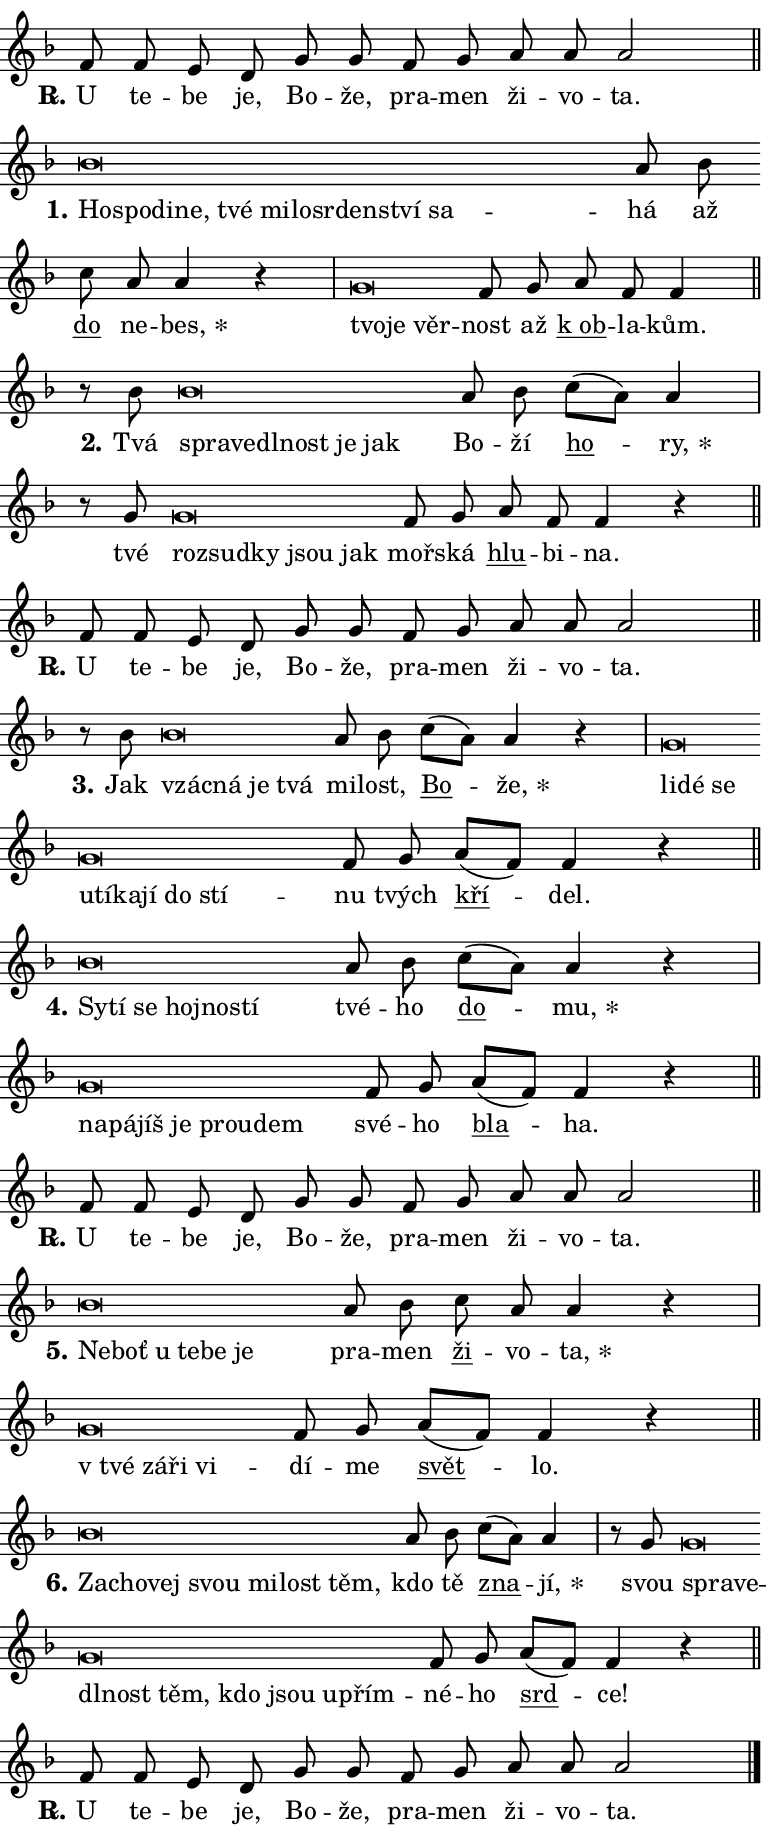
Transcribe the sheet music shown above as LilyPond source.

\version "2.24.0"
\header { tagline = "" }
\paper {
  indent = 0\cm
  top-margin = 0\cm
  right-margin = 0.13\cm % to fit lyric hyphens
  bottom-margin = 0\cm
  left-margin = 0\cm
  paper-width = 13\cm
  page-breaking = #ly:one-page-breaking
  system-system-spacing.basic-distance = #11
  score-system-spacing.basic-distance = #11
  ragged-last = ##f
}


%% Author: Thomas Morley
%% https://lists.gnu.org/archive/html/lilypond-user/2020-05/msg00002.html
#(define (line-position grob)
"Returns position of @var[grob} in current system:
   @code{'start}, if at first time-step
   @code{'end}, if at last time-step
   @code{'middle} otherwise
"
  (let* ((col (ly:item-get-column grob))
         (ln (ly:grob-object col 'left-neighbor))
         (rn (ly:grob-object col 'right-neighbor))
         (col-to-check-left (if (ly:grob? ln) ln col))
         (col-to-check-right (if (ly:grob? rn) rn col))
         (break-dir-left
           (and
             (ly:grob-property col-to-check-left 'non-musical #f)
             (ly:item-break-dir col-to-check-left)))
         (break-dir-right
           (and
             (ly:grob-property col-to-check-right 'non-musical #f)
             (ly:item-break-dir col-to-check-right))))
        (cond ((eqv? 1 break-dir-left) 'start)
              ((eqv? -1 break-dir-right) 'end)
              (else 'middle))))

#(define (tranparent-at-line-position vctor)
  (lambda (grob)
  "Relying on @code{line-position} select the relevant enry from @var{vctor}.
Used to determine transparency,"
    (case (line-position grob)
      ((end) (not (vector-ref vctor 0)))
      ((middle) (not (vector-ref vctor 1)))
      ((start) (not (vector-ref vctor 2))))))

noteHeadBreakVisibility =
#(define-music-function (break-visibility)(vector?)
"Makes @code{NoteHead}s transparent relying on @var{break-visibility}"
#{
  \override NoteHead.transparent =
    #(tranparent-at-line-position break-visibility)
#})

#(define delete-ledgers-for-transparent-note-heads
  (lambda (grob)
    "Reads whether a @code{NoteHead} is transparent.
If so this @code{NoteHead} is removed from @code{'note-heads} from
@var{grob}, which is supposed to be @code{LedgerLineSpanner}.
As a result ledgers are not printed for this @code{NoteHead}"
    (let* ((nhds-array (ly:grob-object grob 'note-heads))
           (nhds-list
             (if (ly:grob-array? nhds-array)
                 (ly:grob-array->list nhds-array)
                 '()))
           ;; Relies on the transparent-property being done before
           ;; Staff.LedgerLineSpanner.after-line-breaking is executed.
           ;; This is fragile ...
           (to-keep
             (remove
               (lambda (nhd)
                 (ly:grob-property nhd 'transparent #f))
               nhds-list)))
      ;; TODO find a better method to iterate over grob-arrays, similiar
      ;; to filter/remove etc for lists
      ;; For now rebuilt from scratch
      (set! (ly:grob-object grob 'note-heads)  '())
      (for-each
        (lambda (nhd)
          (ly:pointer-group-interface::add-grob grob 'note-heads nhd))
        to-keep))))

squashNotes = {
  \override NoteHead.X-extent = #'(-0.2 . 0.2)
  \override NoteHead.Y-extent = #'(-0.75 . 0)
  \override NoteHead.stencil =
    #(lambda (grob)
       (let ((pos (ly:grob-property grob 'staff-position)))
         (begin
           (if (< pos -7) (display "ERROR: Lower brevis then expected\n") (display ""))
           (if (<= pos -6) ly:text-interface::print ly:note-head::print))))
}
unSquashNotes = {
  \revert NoteHead.X-extent
  \revert NoteHead.Y-extent
  \revert NoteHead.stencil
}

hideNotes = \noteHeadBreakVisibility #begin-of-line-visible
unHideNotes = \noteHeadBreakVisibility #all-visible

% work-around for resetting accidentals
% https://lilypond.org/doc/v2.23/Documentation/notation/displaying-rhythms#unmetered-music
cadenzaMeasure = {
  \cadenzaOff
  \partial 1024 s1024
  \cadenzaOn
}

#(define-markup-command (accent layout props text) (markup?)
  "Underline accented syllable"
  (interpret-markup layout props
    #{\markup \override #'(offset . 4.3) \underline { #text }#}))

responsum = \markup \concat {
  "R" \hspace #-1.05 \path #0.1 #'((moveto 0 0.07) (lineto 0.9 0.8)) \hspace #0.05 "."
}

spaceSize = #0.6828661417322834 % exact space size for TeX Gyre Schola

\layout {
  \context {
    \Staff
    \remove "Time_signature_engraver"
    \override LedgerLineSpanner.after-line-breaking = #delete-ledgers-for-transparent-note-heads
  }
  \context {
    \Lyrics {
      \override LyricSpace.minimum-distance = \spaceSize
      \override LyricText.font-name = #"TeX Gyre Schola"
      \override LyricText.font-size = 1
      \override StanzaNumber.font-name = #"TeX Gyre Schola Bold"
      \override StanzaNumber.font-size = 1
    }
  }
  \context {
    \Score 
    \override NoteHead.text =
      #(lambda (grob) 
        (let ((pos (ly:grob-property grob 'staff-position)))
          #{\markup {
            \combine
              \halign #-0.55 \raise #(if (= pos -6) 0 0.5) \override #'(thickness . 2) \draw-line #'(3.2 . 0)
              \musicglyph "noteheads.sM1"
          }#}))
  }
}

% magnetic-lyrics.ily
%
%   written by
%     Jean Abou Samra <jean@abou-samra.fr>
%     Werner Lemberg <wl@gnu.org>
%
%   adapted by
%     Jiri Hon <jiri.hon@gmail.com>
%
% Version 2022-Apr-15

% https://www.mail-archive.com/lilypond-user@gnu.org/msg149350.html

#(define (Left_hyphen_pointer_engraver context)
   "Collect syllable-hyphen-syllable occurrences in lyrics and store
them in properties.  This engraver only looks to the left.  For
example, if the lyrics input is @code{foo -- bar}, it does the
following.

@itemize @bullet
@item
Set the @code{text} property of the @code{LyricHyphen} grob between
@q{foo} and @q{bar} to @code{foo}.

@item
Set the @code{left-hyphen} property of the @code{LyricText} grob with
text @q{foo} to the @code{LyricHyphen} grob between @q{foo} and
@q{bar}.
@end itemize

Use this auxiliary engraver in combination with the
@code{lyric-@/text::@/apply-@/magnetic-@/offset!} hook."
   (let ((hyphen #f)
         (text #f))
     (make-engraver
      (acknowledgers
       ((lyric-syllable-interface engraver grob source-engraver)
        (set! text grob)))
      (end-acknowledgers
       ((lyric-hyphen-interface engraver grob source-engraver)
        ;(when (not (grob::has-interface grob 'lyric-space-interface))
          (set! hyphen grob)));)
      ((stop-translation-timestep engraver)
       (when (and text hyphen)
         (ly:grob-set-object! text 'left-hyphen hyphen))
       (set! text #f)
       (set! hyphen #f)))))

#(define (lyric-text::apply-magnetic-offset! grob)
   "If the space between two syllables is less than the value in
property @code{LyricText@/.details@/.squash-threshold}, move the right
syllable to the left so that it gets concatenated with the left
syllable.

Use this function as a hook for
@code{LyricText@/.after-@/line-@/breaking} if the
@code{Left_@/hyphen_@/pointer_@/engraver} is active."
   (let ((hyphen (ly:grob-object grob 'left-hyphen #f)))
     (when hyphen
       (let ((left-text (ly:spanner-bound hyphen LEFT)))
         (when (grob::has-interface left-text 'lyric-syllable-interface)
           (let* ((common (ly:grob-common-refpoint grob left-text X))
                  (this-x-ext (ly:grob-extent grob common X))
                  (left-x-ext
                   (begin
                     ;; Trigger magnetism for left-text.
                     (ly:grob-property left-text 'after-line-breaking)
                     (ly:grob-extent left-text common X)))
                  ;; `delta` is the gap width between two syllables.
                  (delta (- (interval-start this-x-ext)
                            (interval-end left-x-ext)))
                  (details (ly:grob-property grob 'details))
                  (threshold (assoc-get 'squash-threshold details 0.2)))
             (when (< delta threshold)
               (let* (;; We have to manipulate the input text so that
                      ;; ligatures crossing syllable boundaries are not
                      ;; disabled.  For languages based on the Latin
                      ;; script this is essentially a beautification.
                      ;; However, for non-Western scripts it can be a
                      ;; necessity.
                      (lt (ly:grob-property left-text 'text))
                      (rt (ly:grob-property grob 'text))
                      (is-space (grob::has-interface hyphen 'lyric-space-interface))
                      (space (if is-space " " ""))
                      (extra-delta (if is-space spaceSize 0))
                      ;; Append new syllable.
                      (ltrt-space (if (and (string? lt) (string? rt))
                                (string-append lt space rt)
                                (make-concat-markup (list lt space rt))))
                      ;; Right-align `ltrt` to the right side.
                      (ltrt-space-markup (grob-interpret-markup
                               grob
                               (make-translate-markup
                                (cons (interval-length this-x-ext) 0)
                                (make-right-align-markup ltrt-space)))))
                 (begin
                   ;; Don't print `left-text`.
                   (ly:grob-set-property! left-text 'stencil #f)
                   ;; Set text and stencil (which holds all collected
                   ;; syllables so far) and shift it to the left.
                   (ly:grob-set-property! grob 'text ltrt-space)
                   (ly:grob-set-property! grob 'stencil ltrt-space-markup)
                   (ly:grob-translate-axis! grob (- (- delta extra-delta)) X))))))))))


#(define (lyric-hyphen::displace-bounds-first grob)
   ;; Make very sure this callback isn't triggered too early.
   (let ((left (ly:spanner-bound grob LEFT))
         (right (ly:spanner-bound grob RIGHT)))
     (ly:grob-property left 'after-line-breaking)
     (ly:grob-property right 'after-line-breaking)
     (ly:lyric-hyphen::print grob)))

squashThreshold = #0.4

\layout {
  \context {
    \Lyrics
    \consists #Left_hyphen_pointer_engraver
    \override LyricText.after-line-breaking =
      #lyric-text::apply-magnetic-offset!
    \override LyricHyphen.stencil = #lyric-hyphen::displace-bounds-first
    \override LyricText.details.squash-threshold = \squashThreshold
    \override LyricHyphen.minimum-distance = 0
    \override LyricHyphen.minimum-length = \squashThreshold
  }
}

squashText = \override LyricText.details.squash-threshold = 9999
unSquashText = \override LyricText.details.squash-threshold = \squashThreshold

leftText = \override LyricText.self-alignment-X = #LEFT
unLeftText = \revert LyricText.self-alignment-X

starOffset = #(lambda (grob) 
                (let ((x_offset (ly:self-alignment-interface::aligned-on-x-parent grob)))
                  (if (= x_offset 0) 0 (+ x_offset 1.2))))

star = #(define-music-function (syllable)(string?)
"Append star separator at the end of a syllable"
#{
  \once \override LyricText.X-offset = #starOffset
  \lyricmode { \markup {
    #syllable
    \override #'((font-name . "TeX Gyre Schola Bold")) \hspace #0.2 \lower #0.65 \larger "*"
  } }
#})

starAccent = #(define-music-function (syllable)(string?)
"Append star separator at the end of a syllable and make accent"
#{
  \once \override LyricText.X-offset = #starOffset
  \lyricmode { \markup {
    \accent #syllable
    \override #'((font-name . "TeX Gyre Schola Bold")) \hspace #0.2 \lower #0.65 \larger "*"
  } }
#})

breath = #(define-music-function (syllable)(string?)
"Append breathing indicator at the end of a syllable"
#{
  \lyricmode { \markup { #syllable "+" } }
#})

optionalBreath = #(define-music-function (syllable)(string?)
"Append optional breathing indicator at the end of a syllable"
#{
  \lyricmode { \markup { #syllable "(+)" } }
#})


\score {
    <<
        \new Voice = "melody" { \cadenzaOn \key f \major \relative { f'8 f e d \bar "" g g \bar "" f g a a a2 \cadenzaMeasure \bar "||" \break } }
        \new Lyrics \lyricsto "melody" { \lyricmode { \set stanza = \responsum
U te -- be je, Bo -- že, pra -- men ži -- vo -- ta. } }
    >>
    \layout {}
}

\score {
    <<
        \new Voice = "melody" { \cadenzaOn \key f \major \relative { \squashNotes bes'\breve*1/16 \hideNotes \breve*1/16 \bar "" \breve*1/16 \bar "" \breve*1/16 \bar "" \breve*1/16 \bar "" \breve*1/16 \bar "" \breve*1/16 \bar "" \breve*1/16 \bar "" \breve*1/16 \bar "" \breve*1/16 \breve*1/16 \bar "" \unHideNotes \unSquashNotes a8 bes \bar "" c a a4 r \cadenzaMeasure \bar "|" \squashNotes g\breve*1/16 \hideNotes \breve*1/16 \breve*1/16 \bar "" \unHideNotes \unSquashNotes f8 g \bar "" a f f4 \cadenzaMeasure \bar "||" \break } }
        \new Lyrics \lyricsto "melody" { \lyricmode { \set stanza = "1."
\leftText Ho -- \squashText spo -- di -- ne, tvé mi -- lo -- sr -- den -- ství sa -- \unLeftText \unSquashText há až \markup \accent do ne -- \star bes, \leftText tvo -- \squashText je věr -- \unLeftText \unSquashText nost až \markup \accent "k ob" -- la -- kům. } }
    >>
    \layout {}
}

\score {
    <<
        \new Voice = "melody" { \cadenzaOn \key f \major \relative { r8 bes'8 \squashNotes bes\breve*1/16 \hideNotes \breve*1/16 \bar "" \breve*1/16 \bar "" \breve*1/16 \bar "" \breve*1/16 \breve*1/16 \bar "" \unHideNotes \unSquashNotes a8 bes \bar "" c[( a)] a4 \cadenzaMeasure \bar "|" r8 g8 \squashNotes g\breve*1/16 \hideNotes \breve*1/16 \bar "" \breve*1/16 \bar "" \breve*1/16 \breve*1/16 \bar "" \unHideNotes \unSquashNotes f8 g \bar "" a f f4 r \cadenzaMeasure \bar "||" \break } }
        \new Lyrics \lyricsto "melody" { \lyricmode { \set stanza = "2."
Tvá \leftText spra -- \squashText ve -- dl -- nost je jak \unLeftText \unSquashText Bo -- ží \markup \accent ho -- \star ry, tvé \leftText roz -- \squashText sud -- ky jsou jak \unLeftText \unSquashText moř -- ská \markup \accent hlu -- bi -- na. } }
    >>
    \layout {}
}

\score {
    <<
        \new Voice = "melody" { \cadenzaOn \key f \major \relative { f'8 f e d \bar "" g g \bar "" f g a a a2 \cadenzaMeasure \bar "||" \break } }
        \new Lyrics \lyricsto "melody" { \lyricmode { \set stanza = \responsum
U te -- be je, Bo -- že, pra -- men ži -- vo -- ta. } }
    >>
    \layout {}
}

\score {
    <<
        \new Voice = "melody" { \cadenzaOn \key f \major \relative { r8 bes'8 \squashNotes bes\breve*1/16 \hideNotes \breve*1/16 \bar "" \breve*1/16 \breve*1/16 \bar "" \unHideNotes \unSquashNotes a8 bes \bar "" c[( a)] a4 r \cadenzaMeasure \bar "|" \squashNotes g\breve*1/16 \hideNotes \breve*1/16 \bar "" \breve*1/16 \bar "" \breve*1/16 \bar "" \breve*1/16 \bar "" \breve*1/16 \bar "" \breve*1/16 \bar "" \breve*1/16 \breve*1/16 \bar "" \unHideNotes \unSquashNotes f8 g \bar "" a[( f)] f4 r \cadenzaMeasure \bar "||" \break } }
        \new Lyrics \lyricsto "melody" { \lyricmode { \set stanza = "3."
Jak \leftText vzác -- \squashText ná je tvá \unLeftText \unSquashText mi -- lost, \markup \accent Bo -- \star že, \leftText li -- \squashText dé se u -- tí -- ka -- jí do stí -- \unLeftText \unSquashText nu tvých \markup \accent kří -- del. } }
    >>
    \layout {}
}

\score {
    <<
        \new Voice = "melody" { \cadenzaOn \key f \major \relative { \squashNotes bes'\breve*1/16 \hideNotes \breve*1/16 \bar "" \breve*1/16 \bar "" \breve*1/16 \bar "" \breve*1/16 \breve*1/16 \bar "" \unHideNotes \unSquashNotes a8 bes \bar "" c[( a)] a4 r \cadenzaMeasure \bar "|" \squashNotes g\breve*1/16 \hideNotes \breve*1/16 \bar "" \breve*1/16 \bar "" \breve*1/16 \bar "" \breve*1/16 \breve*1/16 \bar "" \unHideNotes \unSquashNotes f8 g \bar "" a[( f)] f4 r \cadenzaMeasure \bar "||" \break } }
        \new Lyrics \lyricsto "melody" { \lyricmode { \set stanza = "4."
\leftText Sy -- \squashText tí se hoj -- no -- stí \unLeftText \unSquashText tvé -- ho \markup \accent do -- \star mu, \leftText na -- \squashText pá -- jíš je prou -- dem \unLeftText \unSquashText své -- ho \markup \accent bla -- ha. } }
    >>
    \layout {}
}

\score {
    <<
        \new Voice = "melody" { \cadenzaOn \key f \major \relative { f'8 f e d \bar "" g g \bar "" f g a a a2 \cadenzaMeasure \bar "||" \break } }
        \new Lyrics \lyricsto "melody" { \lyricmode { \set stanza = \responsum
U te -- be je, Bo -- že, pra -- men ži -- vo -- ta. } }
    >>
    \layout {}
}

\score {
    <<
        \new Voice = "melody" { \cadenzaOn \key f \major \relative { \squashNotes bes'\breve*1/16 \hideNotes \breve*1/16 \bar "" \breve*1/16 \bar "" \breve*1/16 \bar "" \breve*1/16 \breve*1/16 \bar "" \unHideNotes \unSquashNotes a8 bes \bar "" c a a4 r \cadenzaMeasure \bar "|" \squashNotes g\breve*1/16 \hideNotes \breve*1/16 \bar "" \breve*1/16 \breve*1/16 \bar "" \unHideNotes \unSquashNotes f8 g \bar "" a[( f)] f4 r \cadenzaMeasure \bar "||" \break } }
        \new Lyrics \lyricsto "melody" { \lyricmode { \set stanza = "5."
\leftText Ne -- \squashText boť u te -- be je \unLeftText \unSquashText pra -- men \markup \accent ži -- vo -- \star ta, \leftText "v tvé" \squashText zá -- ři vi -- \unLeftText \unSquashText dí -- me \markup \accent svět -- lo. } }
    >>
    \layout {}
}

\score {
    <<
        \new Voice = "melody" { \cadenzaOn \key f \major \relative { \squashNotes bes'\breve*1/16 \hideNotes \breve*1/16 \bar "" \breve*1/16 \bar "" \breve*1/16 \bar "" \breve*1/16 \bar "" \breve*1/16 \breve*1/16 \bar "" \unHideNotes \unSquashNotes a8 bes \bar "" c[( a)] a4 \cadenzaMeasure \bar "|" r8 g8 \squashNotes g\breve*1/16 \hideNotes \breve*1/16 \bar "" \breve*1/16 \bar "" \breve*1/16 \bar "" \breve*1/16 \bar "" \breve*1/16 \bar "" \breve*1/16 \bar "" \breve*1/16 \breve*1/16 \bar "" \unHideNotes \unSquashNotes f8 g \bar "" a[( f)] f4 r \cadenzaMeasure \bar "||" \break } }
        \new Lyrics \lyricsto "melody" { \lyricmode { \set stanza = "6."
\leftText Za -- \squashText cho -- vej svou mi -- lost těm, \unLeftText \unSquashText kdo tě \markup \accent zna -- \star jí, svou \leftText spra -- \squashText ve -- dl -- nost těm, kdo jsou u -- přím -- \unLeftText \unSquashText né -- ho \markup \accent srd -- ce! } }
    >>
    \layout {}
}

\score {
    <<
        \new Voice = "melody" { \cadenzaOn \key f \major \relative { f'8 f e d \bar "" g g \bar "" f g a a a2 \cadenzaMeasure \bar "||" \break } \bar "|." }
        \new Lyrics \lyricsto "melody" { \lyricmode { \set stanza = \responsum
U te -- be je, Bo -- že, pra -- men ži -- vo -- ta. } }
    >>
    \layout {}
}
